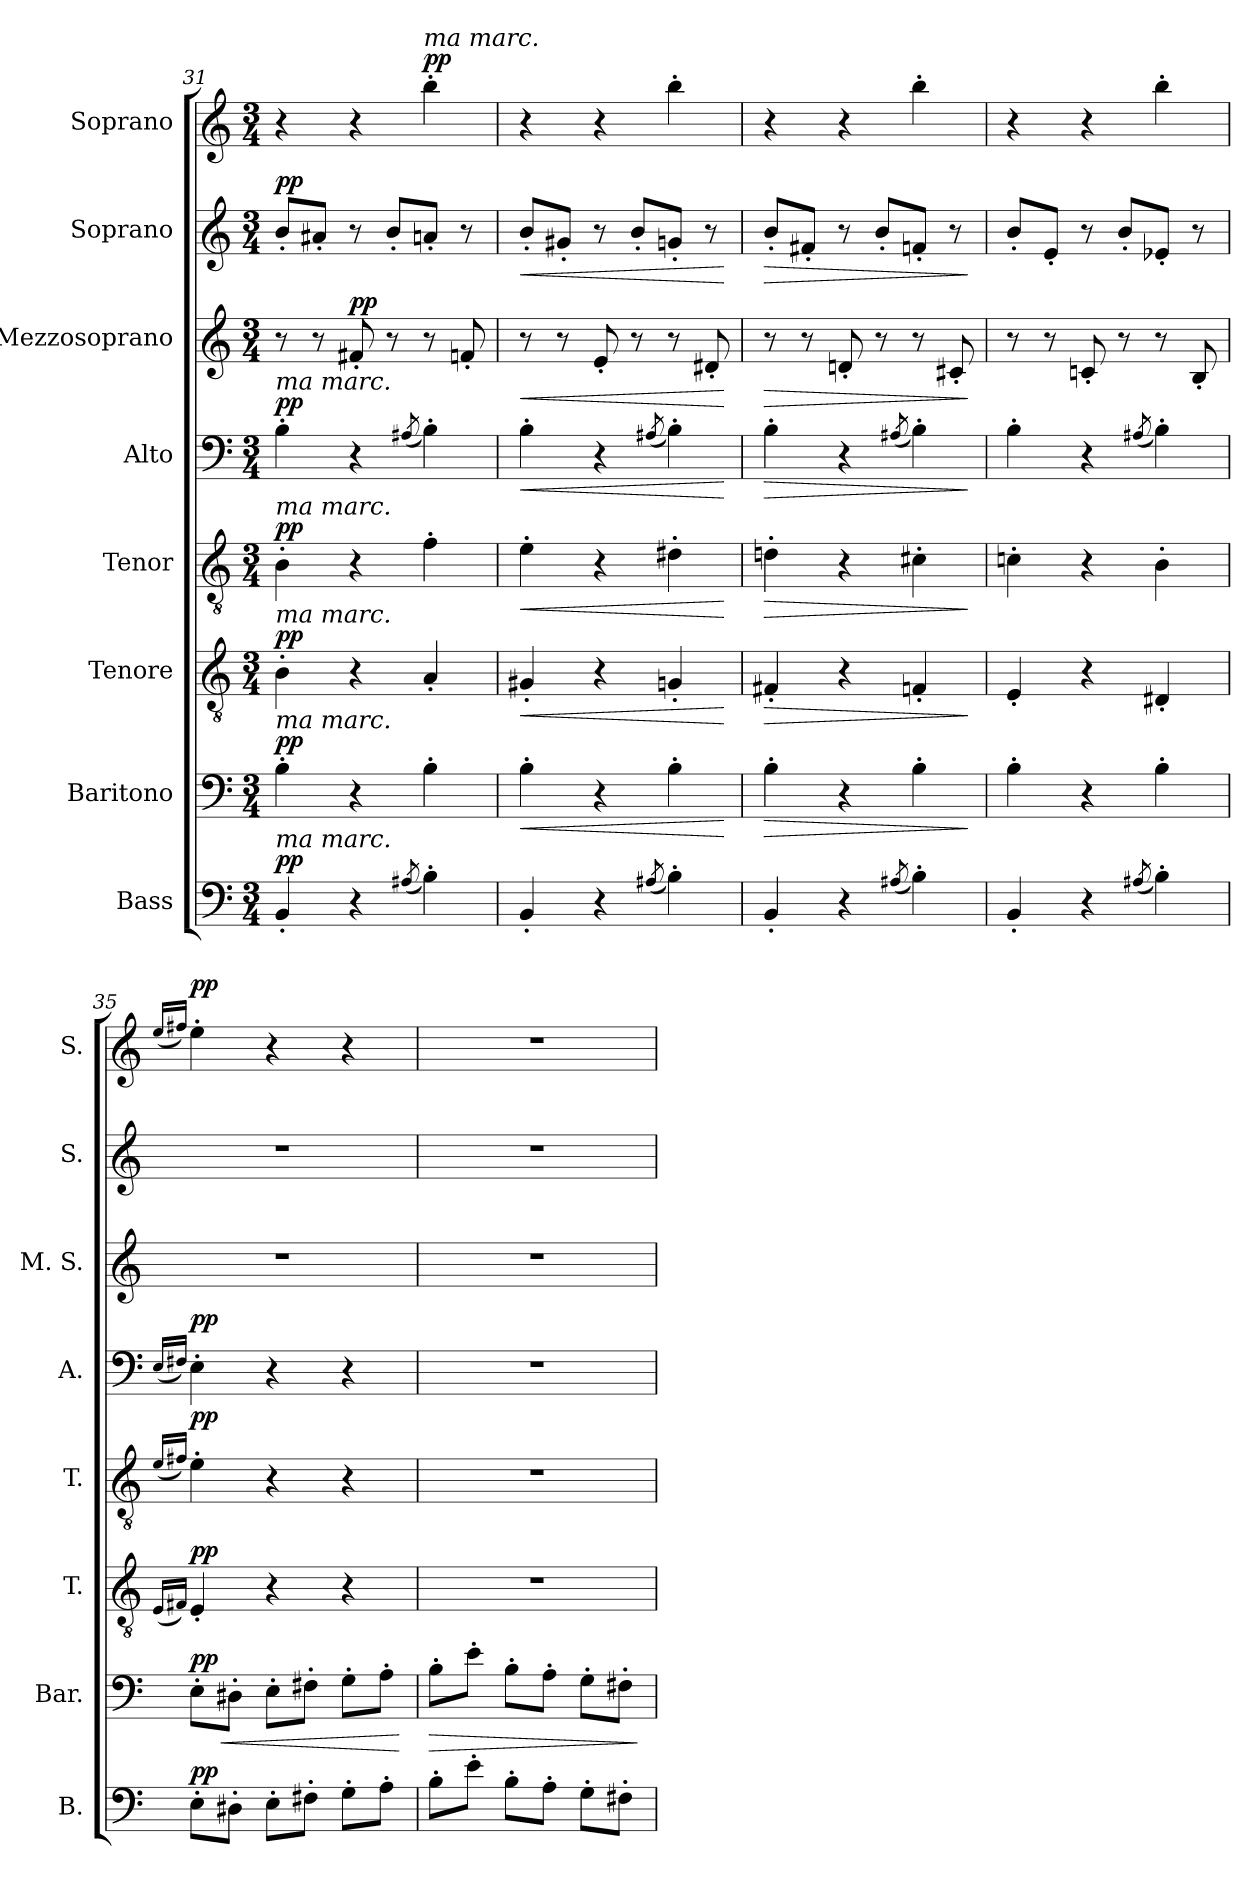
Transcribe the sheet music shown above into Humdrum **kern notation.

**kern	**dynam	**kern	**dynam	**kern	**dynam	**kern	**dynam	**kern	**dynam	**kern	**dynam	**kern	**dynam	**kern	**dynam
*part8	*part8	*part7	*part7	*part6	*part6	*part5	*part5	*part4	*part4	*part3	*part3	*part2	*part2	*part1	*part1
*staff8	*staff8	*staff7	*staff7	*staff6	*staff6	*staff5	*staff5	*staff4	*staff4	*staff3	*staff3	*staff2	*staff2	*staff1	*staff1
*I"Bass	*	*I"Baritono	*	*I"Tenore	*	*I"Tenor	*	*I"Alto	*	*I"Mezzosoprano	*	*I"Soprano	*	*I"Soprano	*
*I'B.	*	*I'Bar.	*	*I'T.	*	*I'T.	*	*I'A.	*	*I'M. S.	*	*I'S.	*	*I'S.	*
!!LO:LB:g=z
*clefF4	*	*clefF4	*	*clefGv2	*	*clefGv2	*	*clefF4	*	*clefG2	*	*clefG2	*	*clefG2	*
*k[]	*	*k[]	*	*k[]	*	*k[]	*	*k[]	*	*k[]	*	*k[]	*	*k[]	*
*M3/4	*	*M3/4	*	*M3/4	*	*M3/4	*	*M3/4	*	*M3/4	*	*M3/4	*	*M3/4	*
=31	=31	=31	=31	=31	=31	=31	=31	=31	=31	=31	=31	=31	=31	=31	=31
!	!	!	!	!	!	!	!	!LO:TX:a:i:t=ma marc.	!	!	!	!	!	!	!
!	!	!	!	!	!	!LO:TX:a:i:t=ma marc.	!	!	!	!	!	!	!	!	!
!	!	!	!	!LO:TX:a:i:t=ma marc.	!	!	!	!	!	!	!	!	!	!	!
!	!	!LO:TX:a:i:t=ma marc.	!	!	!	!	!	!	!	!	!	!	!	!	!
!LO:TX:a:i:t=ma marc.	!	!	!	!	!	!	!	!	!	!	!	!	!	!	!
!	!LO:DY:a	!	!LO:DY:a	!	!LO:DY:a	!	!LO:DY:a	!	!LO:DY:a	!	!	!	!LO:DY:a	!	!
4BB'/	pp	4B'\	pp	4B'\	pp	4B'\	pp	4B'\	pp	8r	.	8b'/L	pp	4r	.
.	.	.	.	.	.	.	.	.	.	8r	.	8a#X'/J	.	.	.
!	!	!	!	!	!	!	!	!	!	!	!LO:DY:a	!	!	!	!
4r	.	4r	.	4r	.	4r	.	4r	.	8f#X'/	pp	8r	.	4r	.
.	.	.	.	.	.	.	.	.	.	8r	.	8b'/L	.	.	.
(8qA#X/	.	.	.	.	.	.	.	(8qA#X/	.	.	.	.	.	.	.
!	!	!	!	!	!	!	!	!	!	!	!	!	!	!LO:TX:a:i:t=ma marc.	!
!	!	!	!	!	!	!	!	!	!	!	!	!	!	!	!LO:DY:a
4B'\)	.	4B'\	.	4A'/	.	4f'\	.	4B'\)	.	8r	.	8an'/J	.	4bb'\	pp
.	.	.	.	.	.	.	.	.	.	8fn'/	.	8r	.	.	.
=32	=32	=32	=32	=32	=32	=32	=32	=32	=32	=32	=32	=32	=32	=32	=32
!	!	!	!LO:HP:b	!	!LO:HP:b	!	!LO:HP:b	!	!LO:HP:b	!	!LO:HP:b	!	!LO:HP:b	!	!
4BB'/	.	4B'\	<	4G#X'/	<	4e'\	<	4B'\	<	8r	<	8b'/L	<	4r	.
.	.	.	.	.	.	.	.	.	.	8r	.	8g#X'/J	.	.	.
4r	.	4r	.	4r	.	4r	.	4r	.	8e'/	.	8r	.	4r	.
.	.	.	.	.	.	.	.	.	.	8r	.	8b'/L	.	.	.
(8qA#X/	.	.	.	.	.	.	.	(8qA#X/	.	.	.	.	.	.	.
4B'\)	.	4B'\	.	4Gn'/	.	4d#X'\	.	4B'\)	.	8r	.	8gn'/J	.	4bb'\	.
.	.	.	.	.	.	.	.	.	.	8d#X'/	.	8r	.	.	.
.	.	.	[	.	[	.	[	.	[	.	[	.	[	.	.
=33	=33	=33	=33	=33	=33	=33	=33	=33	=33	=33	=33	=33	=33	=33	=33
!	!	!	!LO:HP:b	!	!LO:HP:b	!	!LO:HP:b	!	!LO:HP:b	!	!LO:HP:b	!	!LO:HP:b	!	!
4BB'/	.	4B'\	>	4F#X'/	>	4dn'\	>	4B'\	>	8r	>	8b'/L	>	4r	.
.	.	.	.	.	.	.	.	.	.	8r	.	8f#X'/J	.	.	.
4r	.	4r	.	4r	.	4r	.	4r	.	8dn'/	.	8r	.	4r	.
.	.	.	.	.	.	.	.	.	.	8r	.	8b'/L	.	.	.
(8qA#X/	.	.	.	.	.	.	.	(8qA#X/	.	.	.	.	.	.	.
4B'\)	.	4B'\	.	4Fn'/	.	4c#X'\	.	4B'\)	.	8r	.	8fn'/J	.	4bb'\	.
.	.	.	.	.	.	.	.	.	.	8c#X'/	.	8r	.	.	.
.	.	.	]	.	]	.	]	.	]	.	]	.	]	.	.
=34	=34	=34	=34	=34	=34	=34	=34	=34	=34	=34	=34	=34	=34	=34	=34
4BB'/	.	4B'\	.	4E'/	.	4cn'\	.	4B'\	.	8r	.	8b'/L	.	4r	.
.	.	.	.	.	.	.	.	.	.	8r	.	8e'/J	.	.	.
4r	.	4r	.	4r	.	4r	.	4r	.	8cn'/	.	8r	.	4r	.
.	.	.	.	.	.	.	.	.	.	8r	.	8b'/L	.	.	.
(8qA#X/	.	.	.	.	.	.	.	(8qA#X/	.	.	.	.	.	.	.
4B'\)	.	4B'\	.	4D#X'/	.	4B'\	.	4B'\)	.	8r	.	8e-X'/J	.	4bb'\	.
.	.	.	.	.	.	.	.	.	.	8B'/	.	8r	.	.	.
=35	=35	=35	=35	=35	=35	=35	=35	=35	=35	=35	=35	=35	=35	=35	=35
.	.	.	.	(16qE/LL	.	(16qe/LL	.	(16qE/LL	.	.	.	.	.	(16qee/LL	.
.	.	.	.	16qF#X/JJ)	.	16qf#X/JJ)	.	16qF#X/JJ)	.	.	.	.	.	16qff#X/JJ)	.
!	!LO:DY:a	!	!LO:HP:b	!	!	!	!	!	!	!	!	!	!	!	!
!	!	!	!LO:DY:n=1:a	!	!LO:DY:a	!	!LO:DY:a	!	!LO:DY:a	!	!	!	!	!	!LO:DY:a
8E'\L	pp	8E'\L	< pp	4E'/	pp	4e'\	pp	4E'\	pp	2.r	.	2.r	.	4ee'\	pp
8D#X'\J	.	8D#X'\J	.	.	.	.	.	.	.	.	.	.	.	.	.
8E'\L	.	8E'\L	.	4r	.	4r	.	4r	.	.	.	.	.	4r	.
8F#X'\J	.	8F#X'\J	.	.	.	.	.	.	.	.	.	.	.	.	.
8G'\L	.	8G'\L	.	4r	.	4r	.	4r	.	.	.	.	.	4r	.
8A'\J	.	8A'\J	.	.	.	.	.	.	.	.	.	.	.	.	.
.	.	.	[	.	.	.	.	.	.	.	.	.	.	.	.
!!LO:PB:g=z
=36	=36	=36	=36	=36	=36	=36	=36	=36	=36	=36	=36	=36	=36	=36	=36
!	!	!	!LO:HP:b	!	!	!	!	!	!	!	!	!	!	!	!
8B'\L	.	8B'\L	>	2.r	.	2.r	.	2.r	.	2.r	.	2.r	.	2.r	.
8e'\J	.	8e'\J	.	.	.	.	.	.	.	.	.	.	.	.	.
8B'\L	.	8B'\L	.	.	.	.	.	.	.	.	.	.	.	.	.
8A'\J	.	8A'\J	.	.	.	.	.	.	.	.	.	.	.	.	.
8G'\L	.	8G'\L	.	.	.	.	.	.	.	.	.	.	.	.	.
8F#X'\J	.	8F#X'\J	.	.	.	.	.	.	.	.	.	.	.	.	.
.	.	.	]	.	.	.	.	.	.	.	.	.	.	.	.
=	=	=	=	=	=	=	=	=	=	=	=	=	=	=	=
*-	*-	*-	*-	*-	*-	*-	*-	*-	*-	*-	*-	*-	*-	*-	*-
